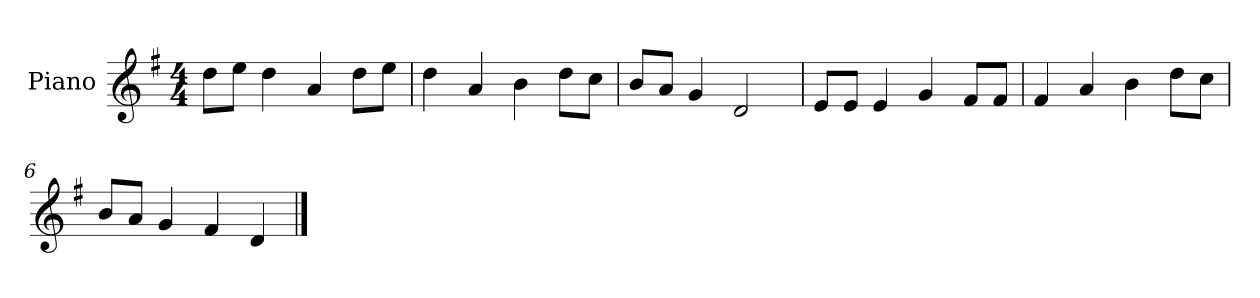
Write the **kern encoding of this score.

**kern
*part1
*staff1
*I"Piano
*I'P-no
*clefG2
*k[f#]
*M4/4
*MM90
=1
8dd\L
8ee\J
4dd\
4a/
8dd\L
8ee\J
=2
4dd\
4a/
4b\
8dd\L
8cc\J
=3
8b/L
8a/J
4g/
2d/
=4
8e/L
8e/J
4e/
4g/
8f#/L
8f#/J
=5
4f#/
4a/
4b\
8dd\L
8cc\J
=6
8b/L
8a/J
4g/
4f#/
4d/
==
*-
